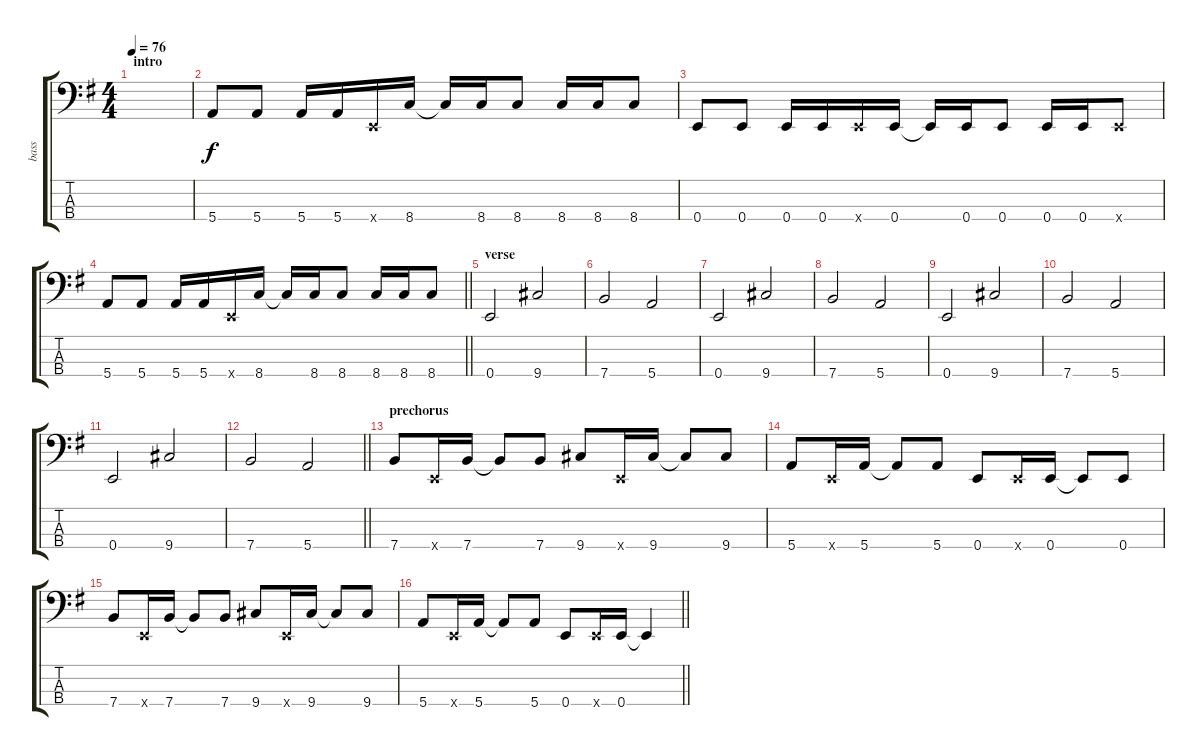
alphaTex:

\track ("bass" "bass") {instrument electricbassfinger}
\staff {score tabs}
\tuning (G2 D2 A1 E1) {hide}
\ts (4 4)
\section ("" "intro")
\tempo 76
\clef f4
\ks eminor
|
5.4.8 5.4.8 5.4.16 5.4.16 0.4{x}.16 8.4.16 8.4{t}.16 8.4.16 8.4.8 8.4.16 8.4.16 8.4.8 |
0.4.8 0.4.8 0.4.16 0.4.16 0.4{x}.16 0.4.16 0.4{t}.16 0.4.16 0.4.8 0.4.16 0.4.16 0.4{x}.8 |
\barLineRight lightlight
5.4.8 5.4.8 5.4.16 5.4.16 0.4{x}.16 8.4.16 8.4{t}.16 8.4.16 8.4.8 8.4.16 8.4.16 8.4.8 |
\section ("" "verse")
0.4.2 9.4.2 |
7.4.2 5.4.2 |
0.4.2 9.4.2 |
7.4.2 5.4.2 |
0.4.2 9.4.2 |
7.4.2 5.4.2 |
0.4.2 9.4.2 |
\barLineRight lightlight
7.4.2 5.4.2 |
\section ("" "prechorus")
7.4.8 0.4{x}.16 7.4.16 7.4{t}.8 7.4.8 9.4.8 0.4{x}.16 9.4.16 9.4{t}.8 9.4.8 |
5.4.8 0.4{x}.16 5.4.16 5.4{t}.8 5.4.8 0.4.8 0.4{x}.16 0.4.16 0.4{t}.8 0.4.8 |
7.4.8 0.4{x}.16 7.4.16 7.4{t}.8 7.4.8 9.4.8 0.4{x}.16 9.4.16 9.4{t}.8 9.4.8 |
\barLineRight lightlight
5.4.8 0.4{x}.16 5.4.16 5.4{t}.8 5.4.8 0.4.8 0.4{x}.16 0.4.16 0.4{t}.4
